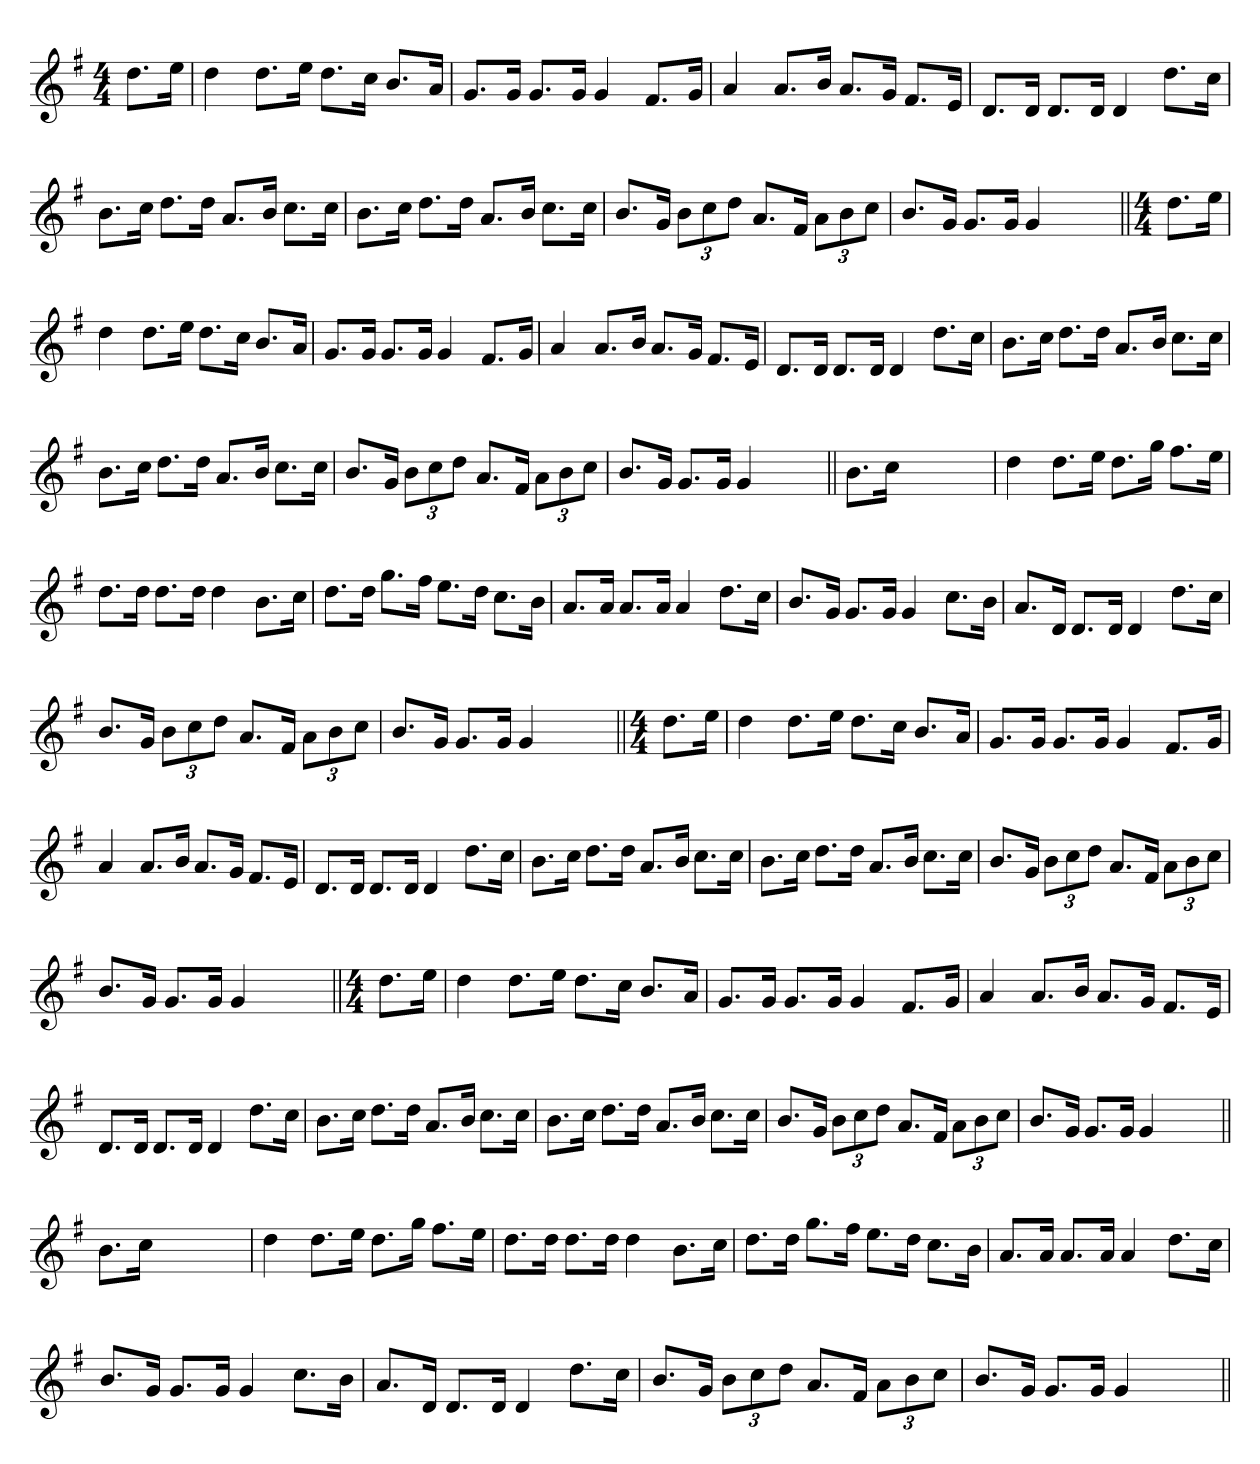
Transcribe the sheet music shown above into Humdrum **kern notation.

**kern
*part1
*staff1
*clefG2
*k[f#]
*G:
*M4/4
=1
8.ddL
16eeJk
=
4dd
8.ddL
16eeJk
8.ddL
16ccJk
8.bL
16aJk
=
8.gL
16gJk
8.gL
16gJk
4g
8.f#L
16gJk
=
4a
8.aL
16bJk
8.aL
16gJk
8.f#L
16eJk
=
8.dL
16dJk
8.dL
16dJk
4d
8.ddL
16ccJk
=
8.bL
16ccJk
8.ddL
16ddJk
8.aL
16bJk
8.ccL
16ccJk
=
8.bL
16ccJk
8.ddL
16ddJk
8.aL
16bJk
8.ccL
16ccJk
=
8.bL
16gJk
12bL
12cc
12ddJ
8.aL
16f#Jk
12aL
12b
12ccJ
=
8.bL
16gJk
8.gL
16gJk
4g
4ryy
=||
*M4/4
8.ddL
16eeJk
=
4dd
8.ddL
16eeJk
8.ddL
16ccJk
8.bL
16aJk
=
8.gL
16gJk
8.gL
16gJk
4g
8.f#L
16gJk
=
4a
8.aL
16bJk
8.aL
16gJk
8.f#L
16eJk
=
8.dL
16dJk
8.dL
16dJk
4d
8.ddL
16ccJk
=
8.bL
16ccJk
8.ddL
16ddJk
8.aL
16bJk
8.ccL
16ccJk
=
8.bL
16ccJk
8.ddL
16ddJk
8.aL
16bJk
8.ccL
16ccJk
=
8.bL
16gJk
12bL
12cc
12ddJ
8.aL
16f#Jk
12aL
12b
12ccJ
=
8.bL
16gJk
8.gL
16gJk
4g
4ryy
=||
8.bL
16ccJk
2.ryy
=
4dd
8.ddL
16eeJk
8.ddL
16ggJk
8.ff#L
16eeJk
=
8.ddL
16ddJk
8.ddL
16ddJk
4dd
8.bL
16ccJk
=
8.ddL
16ddJk
8.ggL
16ff#Jk
8.eeL
16ddJk
8.ccL
16bJk
=
8.aL
16aJk
8.aL
16aJk
4a
8.ddL
16ccJk
=
8.bL
16gJk
8.gL
16gJk
4g
8.ccL
16bJk
=
8.aL
16dJk
8.dL
16dJk
4d
8.ddL
16ccJk
=
8.bL
16gJk
12bL
12cc
12ddJ
8.aL
16f#Jk
12aL
12b
12ccJ
=
8.bL
16gJk
8.gL
16gJk
4g
4ryy
=||
*M4/4
8.ddL
16eeJk
=
4dd
8.ddL
16eeJk
8.ddL
16ccJk
8.bL
16aJk
=
8.gL
16gJk
8.gL
16gJk
4g
8.f#L
16gJk
=
4a
8.aL
16bJk
8.aL
16gJk
8.f#L
16eJk
=
8.dL
16dJk
8.dL
16dJk
4d
8.ddL
16ccJk
=
8.bL
16ccJk
8.ddL
16ddJk
8.aL
16bJk
8.ccL
16ccJk
=
8.bL
16ccJk
8.ddL
16ddJk
8.aL
16bJk
8.ccL
16ccJk
=
8.bL
16gJk
12bL
12cc
12ddJ
8.aL
16f#Jk
12aL
12b
12ccJ
=
8.bL
16gJk
8.gL
16gJk
4g
4ryy
=||
*M4/4
8.ddL
16eeJk
=
4dd
8.ddL
16eeJk
8.ddL
16ccJk
8.bL
16aJk
=
8.gL
16gJk
8.gL
16gJk
4g
8.f#L
16gJk
=
4a
8.aL
16bJk
8.aL
16gJk
8.f#L
16eJk
=
8.dL
16dJk
8.dL
16dJk
4d
8.ddL
16ccJk
=
8.bL
16ccJk
8.ddL
16ddJk
8.aL
16bJk
8.ccL
16ccJk
=
8.bL
16ccJk
8.ddL
16ddJk
8.aL
16bJk
8.ccL
16ccJk
=
8.bL
16gJk
12bL
12cc
12ddJ
8.aL
16f#Jk
12aL
12b
12ccJ
=
8.bL
16gJk
8.gL
16gJk
4g
4ryy
=||
8.bL
16ccJk
2.ryy
=
4dd
8.ddL
16eeJk
8.ddL
16ggJk
8.ff#L
16eeJk
=
8.ddL
16ddJk
8.ddL
16ddJk
4dd
8.bL
16ccJk
=
8.ddL
16ddJk
8.ggL
16ff#Jk
8.eeL
16ddJk
8.ccL
16bJk
=
8.aL
16aJk
8.aL
16aJk
4a
8.ddL
16ccJk
=
8.bL
16gJk
8.gL
16gJk
4g
8.ccL
16bJk
=
8.aL
16dJk
8.dL
16dJk
4d
8.ddL
16ccJk
=
8.bL
16gJk
12bL
12cc
12ddJ
8.aL
16f#Jk
12aL
12b
12ccJ
=
8.bL
16gJk
8.gL
16gJk
4g
4ryy
=||
*-
